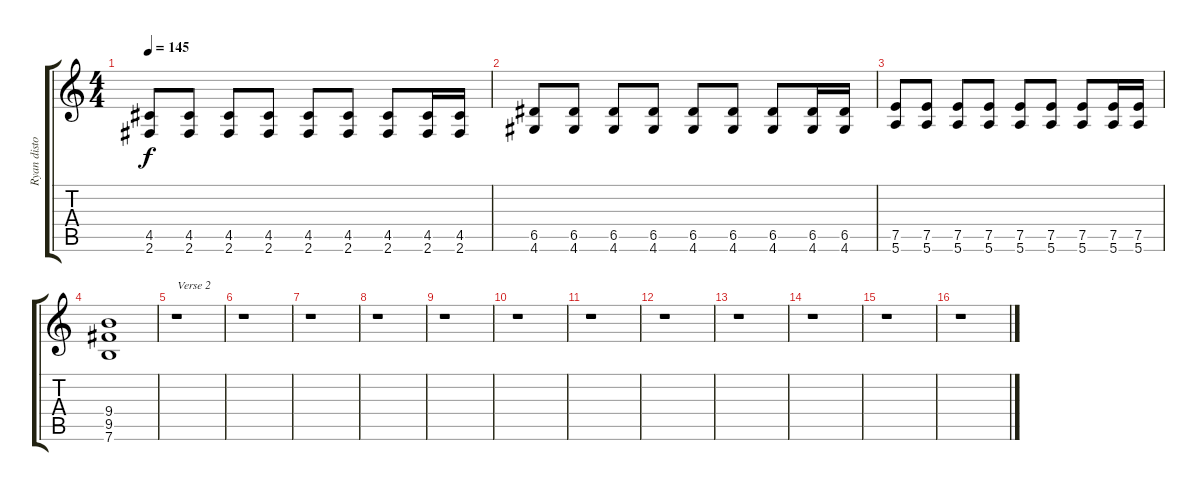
\track ("Ryan distortion" "Ryan disto") {instrument distortionguitar}
\staff {score tabs}
\tuning (E4 B3 G3 D3 A2 E2) {hide}
\ts (4 4)
\tempo 145
\clef g2
\ks c
(4.5 2.6).8{dy f} (4.5 2.6).8 (4.5 2.6).8 (4.5 2.6).8 (4.5 2.6).8 (4.5 2.6).8 (4.5 2.6).8 (4.5 2.6).16 (4.5 2.6).16 |
(6.5 4.6).8 (6.5 4.6).8 (6.5 4.6).8 (6.5 4.6).8 (6.5 4.6).8 (6.5 4.6).8 (6.5 4.6).8 (6.5 4.6).16 (6.5 4.6).16 |
(7.5 5.6).8 (7.5 5.6).8 (7.5 5.6).8 (7.5 5.6).8 (7.5 5.6).8 (7.5 5.6).8 (7.5 5.6).8 (7.5 5.6).16 (7.5 5.6).16 |
(9.4 9.5 7.6).1 |
r.1{txt "Verse 2"} |
r.1 |
r.1 |
r.1 |
r.1 |
r.1 |
r.1 |
r.1 |
r.1 |
r.1 |
r.1 |
r.1
